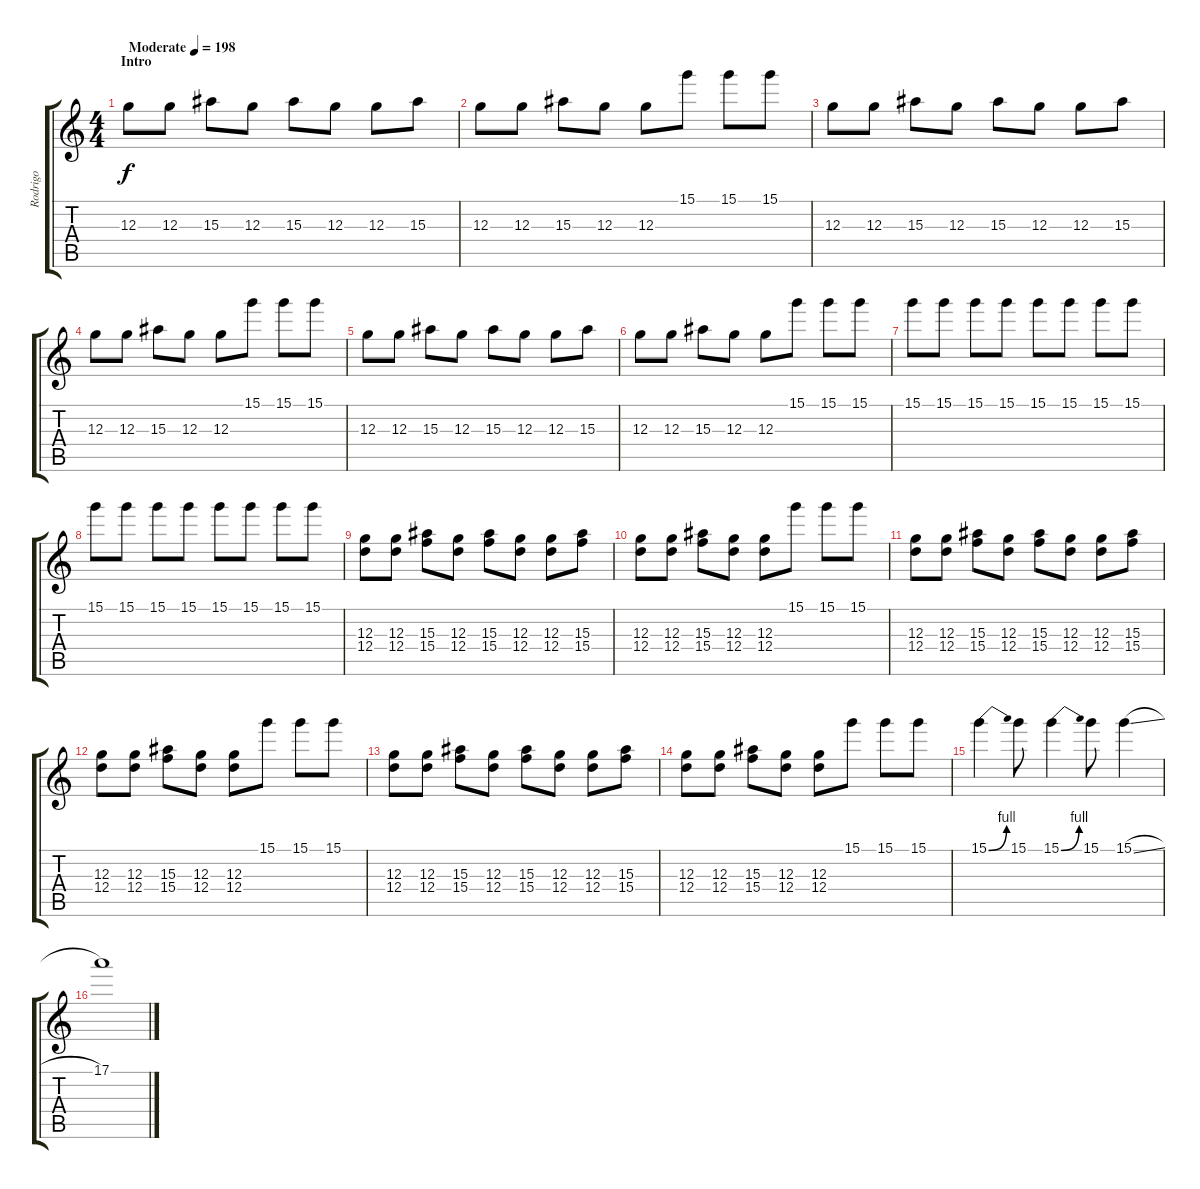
\track ("Rodrigo" "Rodrigo") {instrument overdrivenguitar}
\staff {score tabs}
\tuning (E4 B3 G3 D3 A2 E2) {hide}
\ts (4 4)
\section ("" "Intro")
\tempo (198 "Moderate")
\clef g2
\ks c
12.3.8{dy f instrument overdrivenguitar} 12.3.8 15.3.8 12.3.8 15.3.8 12.3.8 12.3.8 15.3.8 |
12.3.8 12.3.8 15.3.8 12.3.8 12.3.8 15.1.8 15.1.8 15.1.8 |
12.3.8 12.3.8 15.3.8 12.3.8 15.3.8 12.3.8 12.3.8 15.3.8 |
12.3.8 12.3.8 15.3.8 12.3.8 12.3.8 15.1.8 15.1.8 15.1.8 |
12.3.8 12.3.8 15.3.8 12.3.8 15.3.8 12.3.8 12.3.8 15.3.8 |
12.3.8 12.3.8 15.3.8 12.3.8 12.3.8 15.1.8 15.1.8 15.1.8 |
15.1.8 15.1.8 15.1.8 15.1.8 15.1.8 15.1.8 15.1.8 15.1.8 |
15.1.8 15.1.8 15.1.8 15.1.8 15.1.8 15.1.8 15.1.8 15.1.8 |
(12.3 12.4).8 (12.3 12.4).8 (15.3 15.4).8 (12.3 12.4).8 (15.3 15.4).8 (12.3 12.4).8 (12.3 12.4).8 (15.3 15.4).8 |
(12.3 12.4).8 (12.3 12.4).8 (15.3 15.4).8 (12.3 12.4).8 (12.3 12.4).8 15.1.8 15.1.8 15.1.8 |
(12.3 12.4).8 (12.3 12.4).8 (15.3 15.4).8 (12.3 12.4).8 (15.3 15.4).8 (12.3 12.4).8 (12.3 12.4).8 (15.3 15.4).8 |
(12.3 12.4).8 (12.3 12.4).8 (15.3 15.4).8 (12.3 12.4).8 (12.3 12.4).8 15.1.8 15.1.8 15.1.8 |
(12.3 12.4).8 (12.3 12.4).8 (15.3 15.4).8 (12.3 12.4).8 (15.3 15.4).8 (12.3 12.4).8 (12.3 12.4).8 (15.3 15.4).8 |
(12.3 12.4).8 (12.3 12.4).8 (15.3 15.4).8 (12.3 12.4).8 (12.3 12.4).8 15.1.8 15.1.8 15.1.8 |
15.1{be (bend 0 0 60 4)}.4 15.1.8 15.1{be (bend 0 0 60 4)}.4 15.1.8 15.1{sl}.4 |
17.1.1
